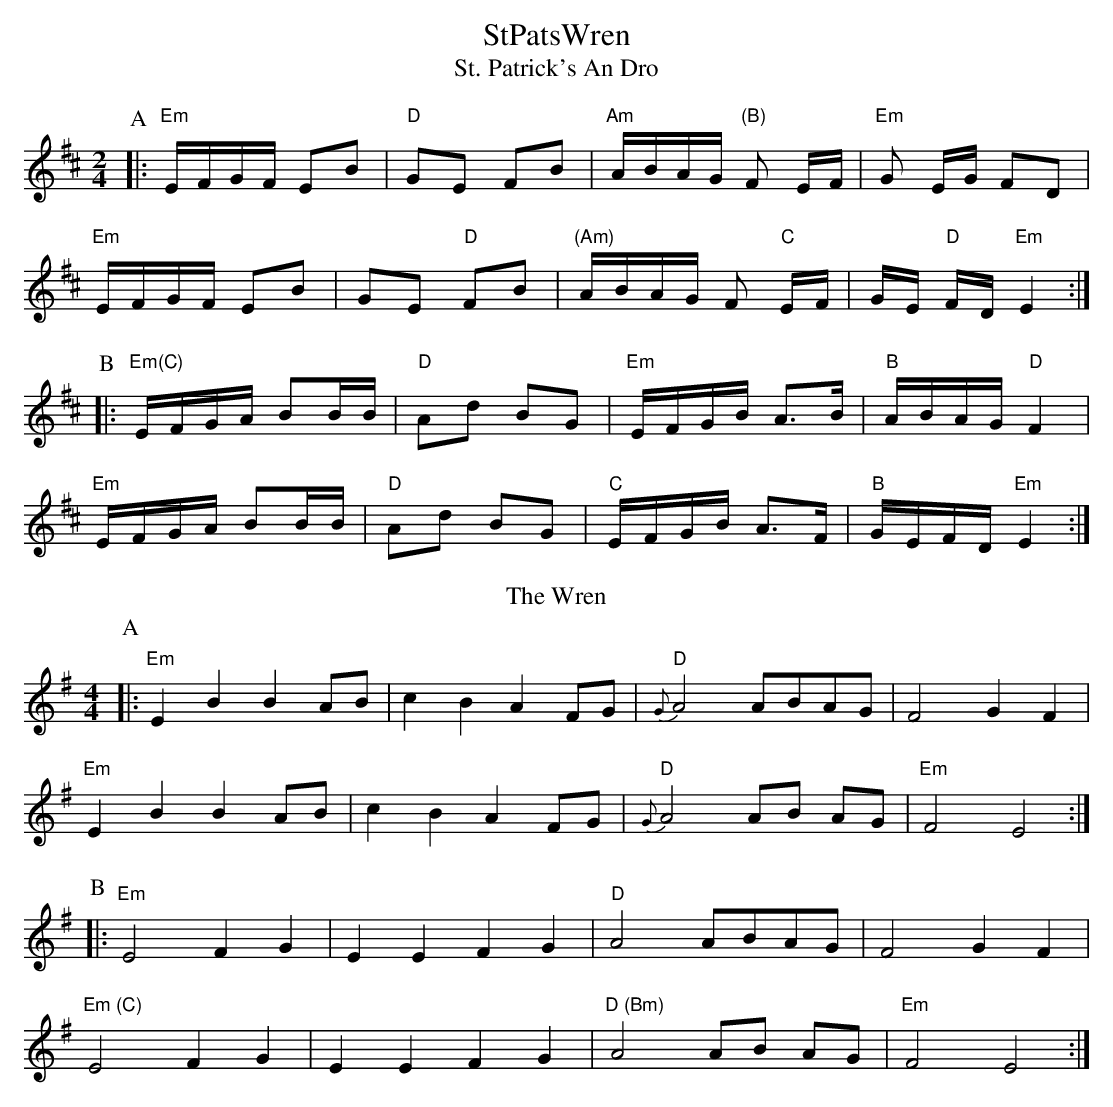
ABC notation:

X:1
T:StPatsWren
T:
T:St. Patrick's An Dro
M:2/4
L:1/8
K:Edor
P:A
|: "Em"E/2F/2G/2F/2 EB |"D"GE FB | "Am" A/2B/2A/2G/2 "(B)" F E/2F/2|"Em" G E/2G/2 FD |
"Em" E/2F/2G/2F/2 EB | GE "D" FB |"(Am)" A/2B/2A/2G/2 F "C" E/2F/2 | G/2E/2 "D" F/2D/2 "Em" E2 :|
P:B
|:"Em(C)" E/2F/2G/2A/2 BB/2B/2 |"D" Ad BG |"Em" E/2F/2G/2B/2 A3/2B/2 |"B" A/2B/2A/2G/2 "D" F2 |
"Em" E/2F/2G/2A/2 BB/2B/2 |"D" Ad BG |"C" E/2F/2G/2B/2 A>F | "B" G/2E/2F/2D/2 "Em" E2 :|
T:The Wren
M:4/4
L:1/8
K:Emin
P:A
|:"Em"E2B2B2AB|c2 B2 A2 FG|"D"{G}A4 ABAG| F4 G2F2|
"Em"E2B2B2AB|c2 B2 A2 FG|"D"{G}A4 AB AG|"Em" F4 E4:|
P:B
|:"Em"E4 F2 G2|E2E2 F2 G2|"D"A4 ABAG|F4 G2 F2|
"Em (C)"E4 F2 G2|E2E2 F2G2|"D (Bm)"A4 AB AG|"Em"F4 E4:|
